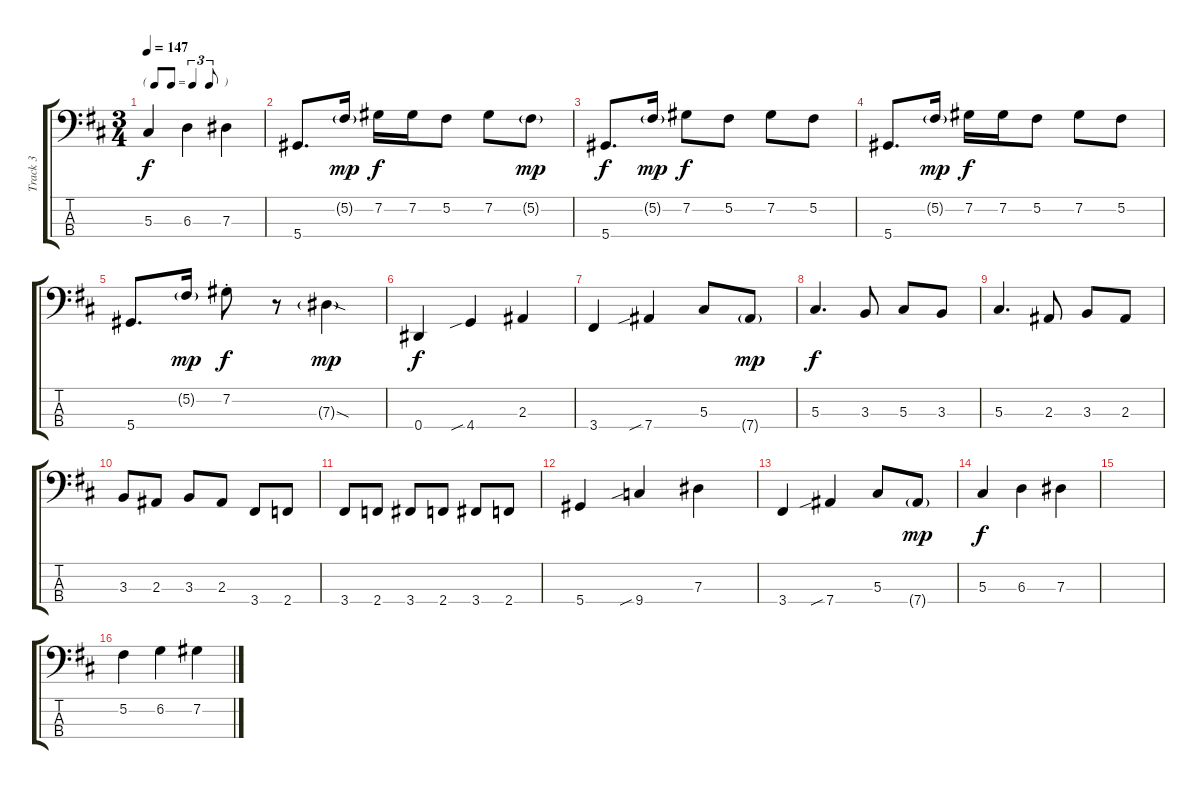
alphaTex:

\track ("Track 3" "Track 3") {instrument electricbassfinger}
\staff {score tabs}
\tuning (Gb2 Db2 Ab1 Eb1) {hide}
\ts (3 4)
\tf triplet8th
\tempo 147
\clef f4
\ks d
5.3.4{dy f} 6.3.4 7.3.4 |
5.4.8{d} 5.2{g}.16{dy mp} 7.2.16{dy f} 7.2.16 5.2.8 7.2.8 5.2{g}.8{dy mp} |
5.4.8{d dy f} 5.2{g}.16{dy mp} 7.2.8{dy f} 5.2.8 7.2.8 5.2.8 |
5.4.8{d} 5.2{g}.16{dy mp} 7.2.16{dy f} 7.2.16 5.2.8 7.2.8 5.2.8 |
5.4.8{d} 5.2{g}.16{dy mp} 7.2{st}.8{dy f} r.8 7.3{sod g}.4{dy mp} |
0.4.4{dy f} 4.4{sib}.4 2.3.4 |
3.4.4 7.4{sib}.4 5.3.8 7.4{g}.8{dy mp} |
5.3.4{d dy f} 3.3.8 5.3.8 3.3.8 |
5.3.4{d} 2.3.8 3.3.8 2.3.8 |
3.3.8 2.3.8 3.3.8 2.3.8 3.4.8 2.4.8 |
3.4.8 2.4.8 3.4.8 2.4.8 3.4.8 2.4.8 |
5.4.4 9.4{sib}.4 7.3.4 |
3.4.4 7.4{sib}.4 5.3.8 7.4{g}.8{dy mp} |
5.3.4{dy f} 6.3.4 7.3.4 |
|
5.2.4 6.2.4 7.2.4
